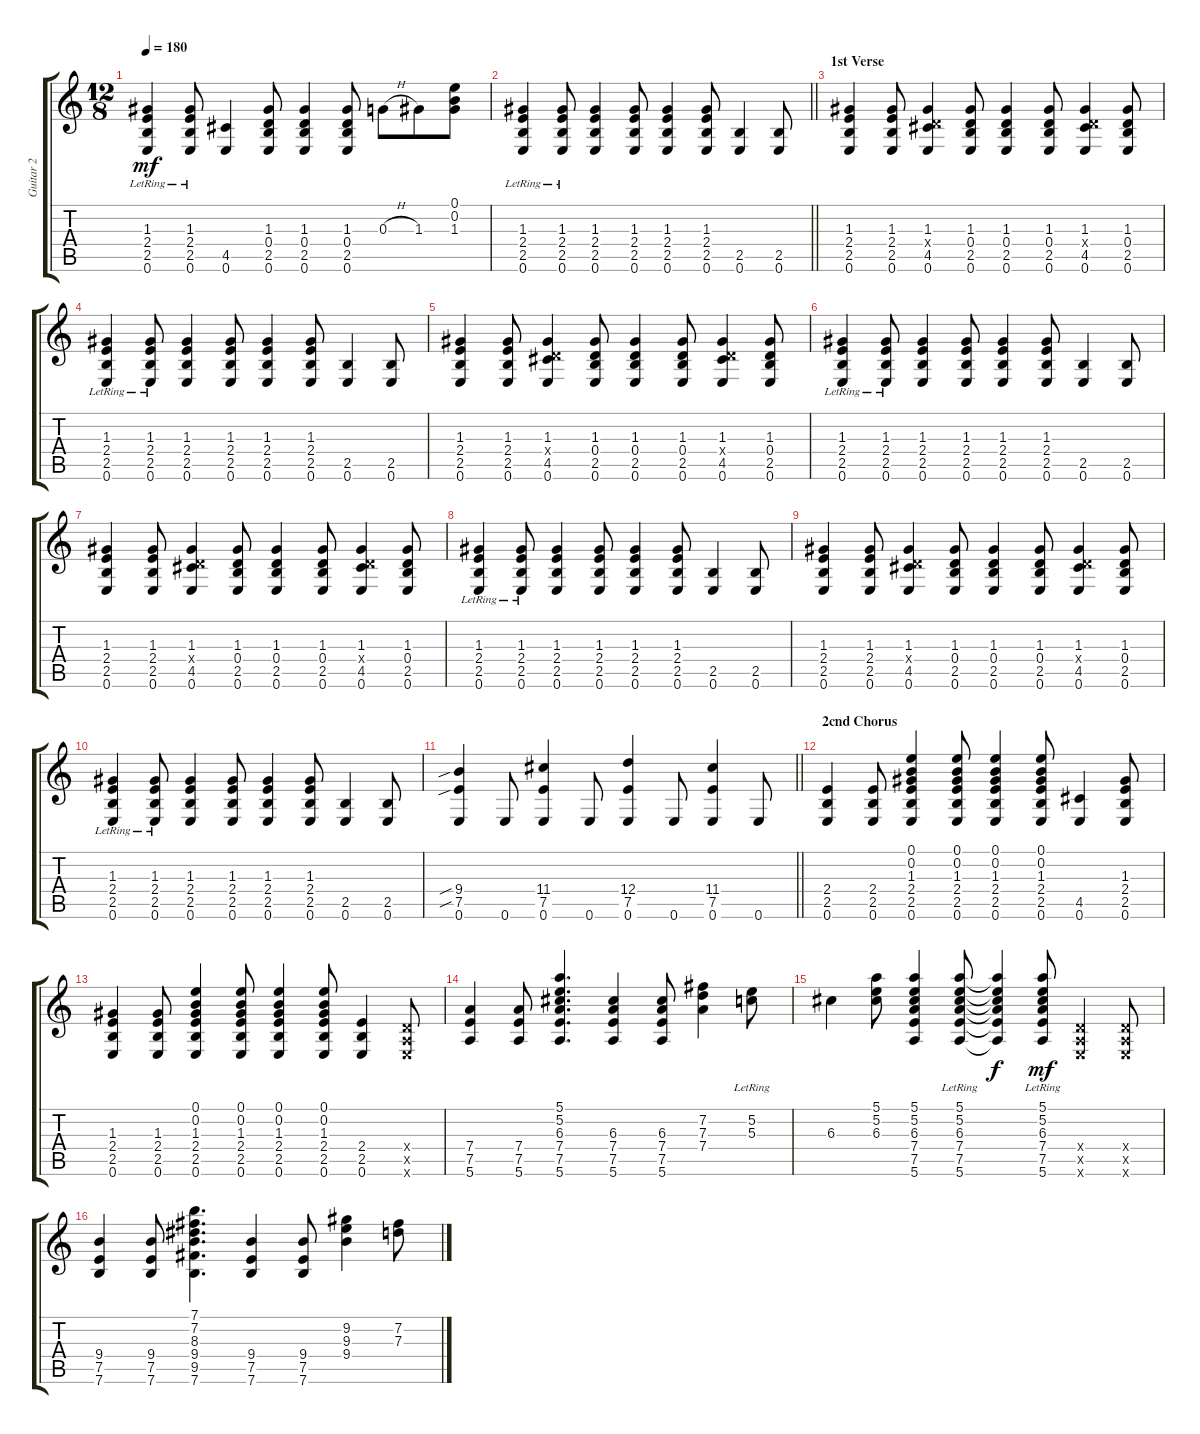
\track ("Guitar 2" "Guitar 2") {instrument acousticguitarsteel}
\staff {score tabs}
\tuning (E4 B3 G3 D3 A2 E2) {hide}
\ts (12 8)
\tempo 180
\clef g2
\ks c
(1.3{lr} 2.4{lr} 2.5{lr} 0.6{lr}).4{dy mf} (1.3{lr} 2.4{lr} 2.5{lr} 0.6{lr}).8 (4.5 0.6).4 (1.3 0.4 2.5 0.6).8 (1.3 0.4 2.5 0.6).4 (1.3 0.4 2.5 0.6).8 0.3{h}.8 1.3.8 (0.1 0.2 1.3).8 |
\barLineRight lightlight
(1.3{lr} 2.4{lr} 2.5{lr} 0.6{lr}).4 (1.3{lr} 2.4{lr} 2.5{lr} 0.6{lr}).8 (1.3 2.4 2.5 0.6).4 (1.3 2.4 2.5 0.6).8 (1.3 2.4 2.5 0.6).4 (1.3 2.4 2.5 0.6).8 (2.5 0.6).4 (2.5 0.6).8 |
\section ("" "1st Verse")
(1.3 2.4 2.5 0.6).4 (1.3 2.4 2.5 0.6).8 (1.3 0.4{x} 4.5 0.6).4 (1.3 0.4 2.5 0.6).8 (1.3 0.4 2.5 0.6).4 (1.3 0.4 2.5 0.6).8 (1.3 0.4{x} 4.5 0.6).4 (1.3 0.4 2.5 0.6).8 |
(1.3{lr} 2.4{lr} 2.5{lr} 0.6{lr}).4 (1.3{lr} 2.4{lr} 2.5{lr} 0.6{lr}).8 (1.3 2.4 2.5 0.6).4 (1.3 2.4 2.5 0.6).8 (1.3 2.4 2.5 0.6).4 (1.3 2.4 2.5 0.6).8 (2.5 0.6).4 (2.5 0.6).8 |
(1.3 2.4 2.5 0.6).4 (1.3 2.4 2.5 0.6).8 (1.3 0.4{x} 4.5 0.6).4 (1.3 0.4 2.5 0.6).8 (1.3 0.4 2.5 0.6).4 (1.3 0.4 2.5 0.6).8 (1.3 0.4{x} 4.5 0.6).4 (1.3 0.4 2.5 0.6).8 |
(1.3{lr} 2.4{lr} 2.5{lr} 0.6{lr}).4 (1.3{lr} 2.4{lr} 2.5{lr} 0.6{lr}).8 (1.3 2.4 2.5 0.6).4 (1.3 2.4 2.5 0.6).8 (1.3 2.4 2.5 0.6).4 (1.3 2.4 2.5 0.6).8 (2.5 0.6).4 (2.5 0.6).8 |
(1.3 2.4 2.5 0.6).4 (1.3 2.4 2.5 0.6).8 (1.3 0.4{x} 4.5 0.6).4 (1.3 0.4 2.5 0.6).8 (1.3 0.4 2.5 0.6).4 (1.3 0.4 2.5 0.6).8 (1.3 0.4{x} 4.5 0.6).4 (1.3 0.4 2.5 0.6).8 |
(1.3{lr} 2.4{lr} 2.5{lr} 0.6{lr}).4 (1.3{lr} 2.4{lr} 2.5{lr} 0.6{lr}).8 (1.3 2.4 2.5 0.6).4 (1.3 2.4 2.5 0.6).8 (1.3 2.4 2.5 0.6).4 (1.3 2.4 2.5 0.6).8 (2.5 0.6).4 (2.5 0.6).8 |
(1.3 2.4 2.5 0.6).4 (1.3 2.4 2.5 0.6).8 (1.3 0.4{x} 4.5 0.6).4 (1.3 0.4 2.5 0.6).8 (1.3 0.4 2.5 0.6).4 (1.3 0.4 2.5 0.6).8 (1.3 0.4{x} 4.5 0.6).4 (1.3 0.4 2.5 0.6).8 |
(1.3{lr} 2.4{lr} 2.5{lr} 0.6{lr}).4 (1.3{lr} 2.4{lr} 2.5{lr} 0.6{lr}).8 (1.3 2.4 2.5 0.6).4 (1.3 2.4 2.5 0.6).8 (1.3 2.4 2.5 0.6).4 (1.3 2.4 2.5 0.6).8 (2.5 0.6).4 (2.5 0.6).8 |
\barLineRight lightlight
(9.4{sib} 7.5{sib} 0.6).4 0.6.8 (11.4 7.5 0.6).4 0.6.8 (12.4 7.5 0.6).4 0.6.8 (11.4 7.5 0.6).4 0.6.8 |
\section ("" "2cnd Chorus")
(2.4 2.5 0.6).4 (2.4 2.5 0.6).8 (0.1 0.2 1.3 2.4 2.5 0.6).4 (0.1 0.2 1.3 2.4 2.5 0.6).8 (0.1 0.2 1.3 2.4 2.5 0.6).4 (0.1 0.2 1.3 2.4 2.5 0.6).8 (4.5 0.6).4 (1.3 2.4 2.5 0.6).8 |
(1.3 2.4 2.5 0.6).4 (1.3 2.4 2.5 0.6).8 (0.1 0.2 1.3 2.4 2.5 0.6).4 (0.1 0.2 1.3 2.4 2.5 0.6).8 (0.1 0.2 1.3 2.4 2.5 0.6).4 (0.1 0.2 1.3 2.4 2.5 0.6).8 (2.4 2.5 0.6).4 (0.4{x} 0.5{x} 0.6{x}).8 |
(7.4 7.5 5.6).4 (7.4 7.5 5.6).8 (5.1 5.2 6.3 7.4 7.5 5.6).4{d} (6.3 7.4 7.5 5.6).4 (6.3 7.4 7.5 5.6).8 (7.2 7.3 7.4).4 (5.2{lr} 5.3).8 |
6.3.4 (5.1 5.2 6.3).8 (5.1 5.2 6.3 7.4 7.5 5.6).4 (5.1{lr} 5.2{lr} 6.3{lr} 7.4{lr} 7.5{lr} 5.6{lr}).8 (5.1{t} 5.2{t} 6.3{t} 7.4{t} 7.5{t} 5.6{t}).4{dy f} (5.1{lr} 5.2{lr} 6.3{lr} 7.4{lr} 7.5{lr} 5.6{lr}).8{dy mf} (0.4{x} 0.5{x} 0.6{x}).4 (0.4{x} 0.5{x} 0.6{x}).8 |
(9.4 7.5 7.6).4 (9.4 7.5 7.6).8 (7.1 7.2 8.3 9.4 9.5 7.6).4{d} (9.4 7.5 7.6).4 (9.4 7.5 7.6).8 (9.2 9.3 9.4).4 (7.2 7.3{h}).8
